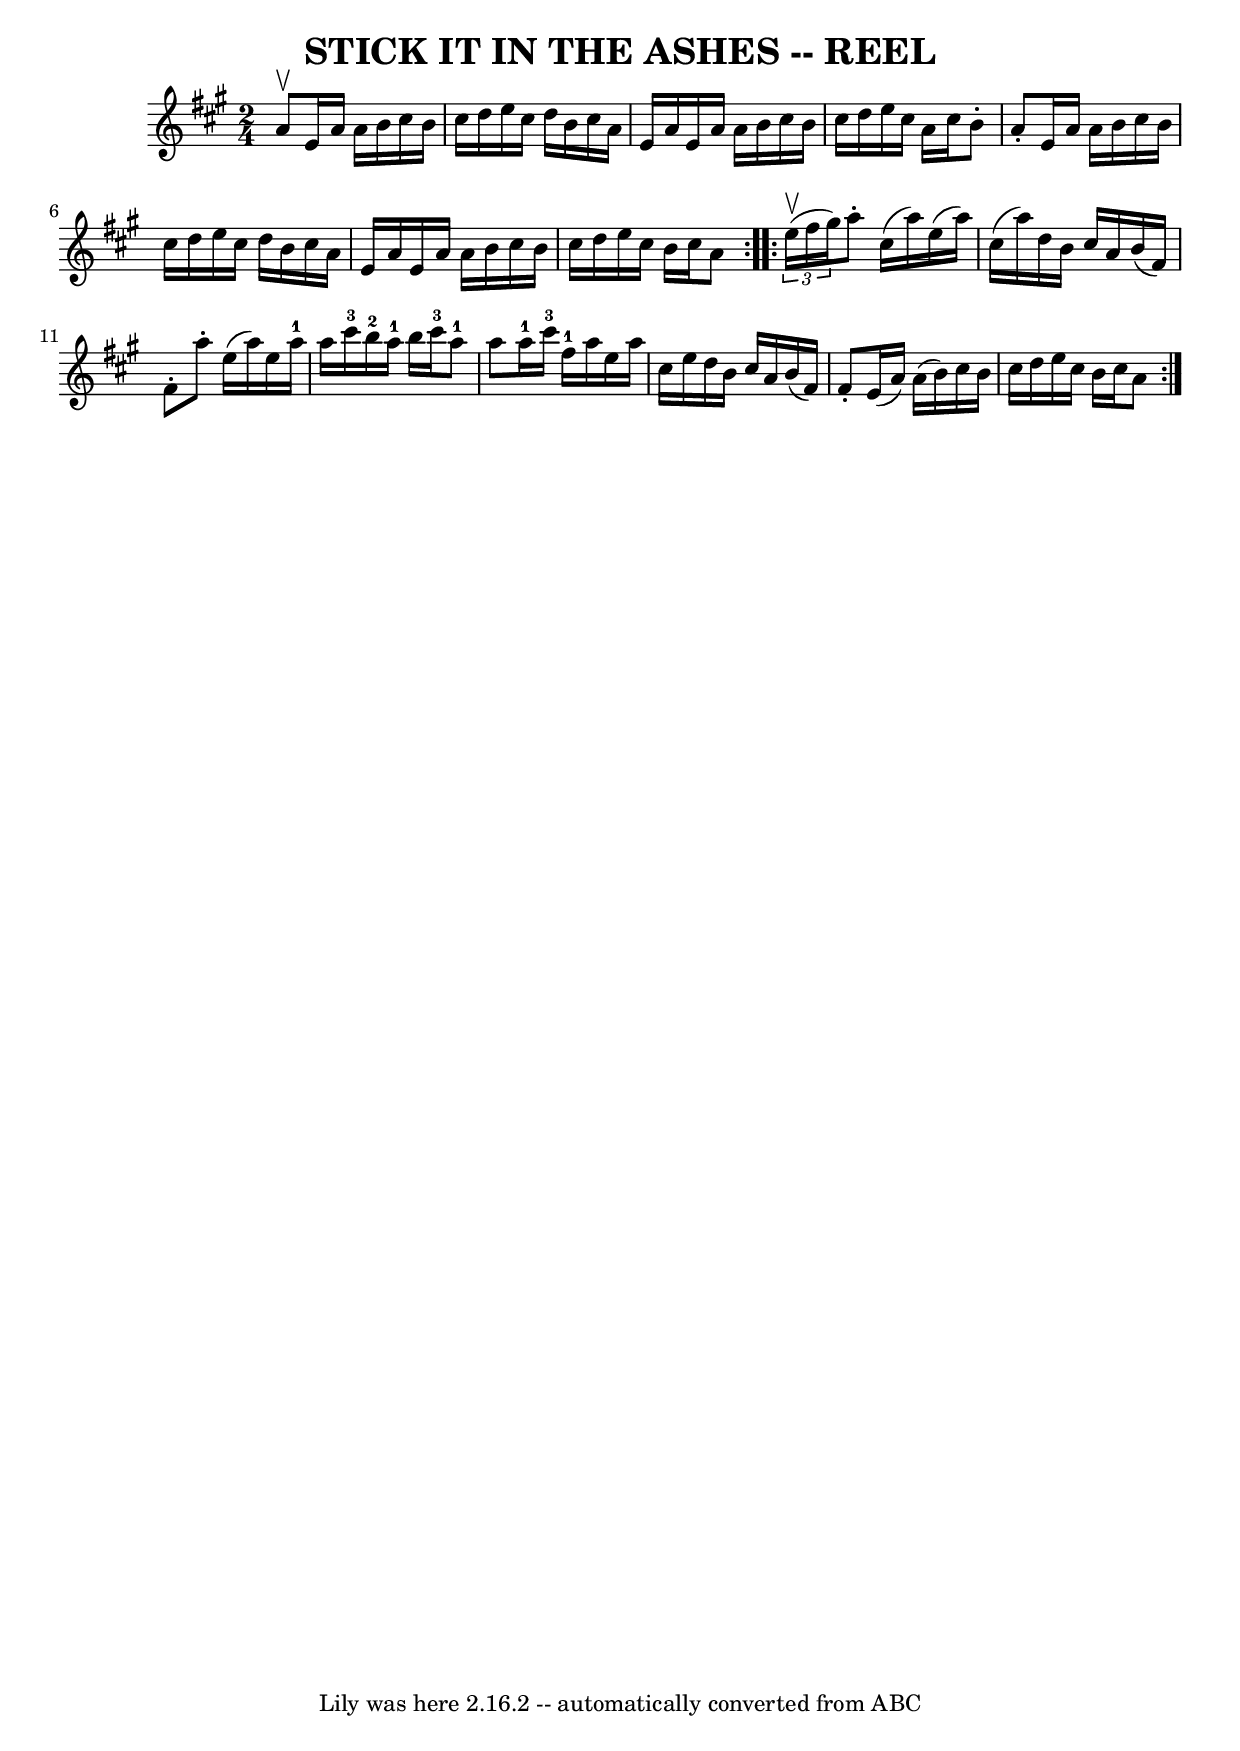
\version "2.16.2"
\include "Mammoth.ily"
\header {
  %% book = "Ryan's Mammoth Collection of Fiddle Tunes"
  crossRefNumber = "1"
  footnotes = ""
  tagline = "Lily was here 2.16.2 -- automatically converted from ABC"
  title = "STICK IT IN THE ASHES -- REEL"

}
voicedefault =  {



  \repeat volta 2 {

    \time 2/4 
    \key a \major
 a'8^\upbow   |
    e'16 a'16 a'16    
    b'16 cis''16 b'16 cis''16 d''16    |
    e''16 cis''16    
    d''16 b'16 cis''16 a'16 e'16 a'16    |
    e'16 a'16    
    a'16 b'16 cis''16 b'16 cis''16 d''16    |
    e''16    
    cis''16 a'16 cis''16 b'8 -. a'8 -.   |
    e'16 a'16    
    a'16 b'16 cis''16 b'16 cis''16 d''16    |
    e''16    
    cis''16 d''16 b'16 cis''16 a'16 e'16 a'16    |
    e'16  
    a'16 a'16 b'16 cis''16 b'16 cis''16 d''16    |
    
    e''16 cis''16 b'16 cis''16 a'8    
  }     
  \repeat volta 2 {
    
    \times 2/3 { e''16^\upbow(fis''16 gis''16) 
	       }   |
    a''8 -. 
    cis''16 (a''16) e''16 (a''16) cis''16 (a''16)   
    |
    d''16 b'16 cis''16 a'16 b'16 (fis'16) fis'8 -.   
    |
    a''8 -. e''16 (a''16) e''16 a''16-1 a''16    
    cis'''16-3   |
    b''16-2 a''16-1 b''16 cis'''16-3   
    a''8-1 a''8    |
    a''16-1 cis'''16-3 fis''16-1  
    a''16 e''16 a''16 cis''16 e''16    |
    d''16 b'16    
    cis''16 a'16 b'16 (fis'16) fis'8 -.   |
    e'16 (a'16  
    -) a'16 (b'16) cis''16 b'16 cis''16 d''16    |
    
    e''16 cis''16 b'16 cis''16 a'8    
  }   

}

\score{
  <<

    \context Staff="default"
    {
      \voicedefault 
      
    }

  >>
  \layout {
    
  }
  \midi {
  }

}
